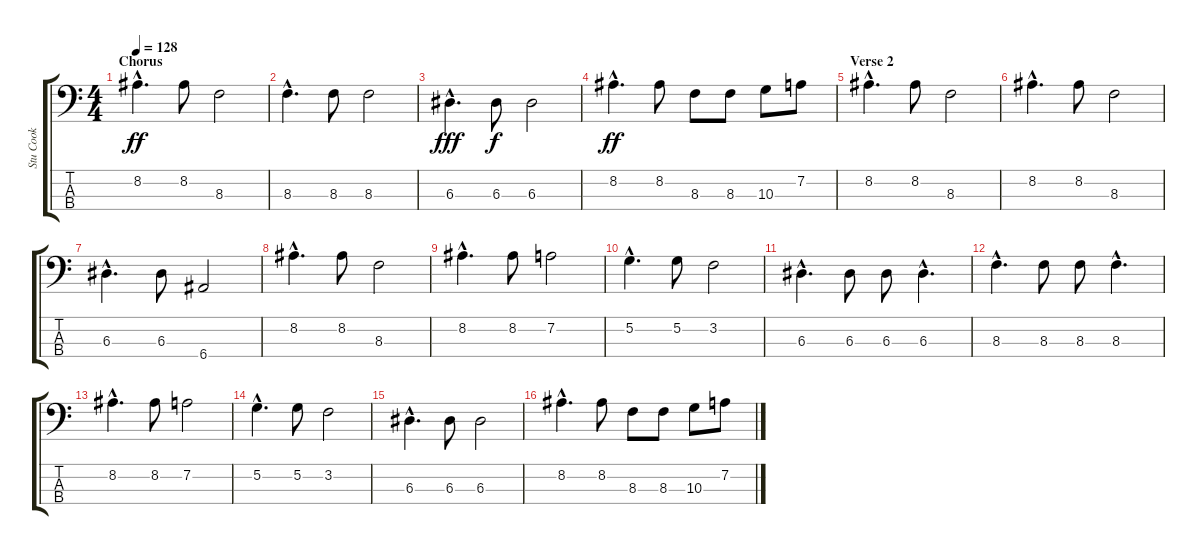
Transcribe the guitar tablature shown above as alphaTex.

\track ("Stu Cook" "Stu Cook") {instrument electricbassfinger}
\staff {score tabs}
\tuning (G2 D2 A1 E1) {hide}
\ts (4 4)
\section ("" "Chorus")
\tempo 128
\clef f4
\ks c
8.2{hac}.4{d dy ff} 8.2.8 8.3.2 |
8.3{hac}.4{d} 8.3.8 8.3.2 |
6.3{hac}.4{d dy fff} 6.3.8{dy f} 6.3.2 |
8.2{hac}.4{d dy ff} 8.2.8 8.3.8 8.3.8 10.3.8 7.2.8 |
\section ("" "Verse 2")
8.2{hac}.4{d} 8.2.8 8.3.2 |
8.2{hac}.4{d} 8.2.8 8.3.2 |
6.3{hac}.4{d} 6.3.8 6.4.2 |
8.2{hac}.4{d} 8.2.8 8.3.2 |
8.2{hac}.4{d} 8.2.8 7.2.2 |
5.2{hac}.4{d} 5.2.8 3.2.2 |
6.3{hac}.4{d} 6.3.8 6.3.8 6.3{hac}.4{d} |
8.3{hac}.4{d} 8.3.8 8.3.8 8.3{hac}.4{d} |
8.2{hac}.4{d} 8.2.8 7.2.2 |
5.2{hac}.4{d} 5.2.8 3.2.2 |
6.3{hac}.4{d} 6.3.8 6.3.2 |
8.2{hac}.4{d} 8.2.8 8.3.8 8.3.8 10.3.8 7.2.8
